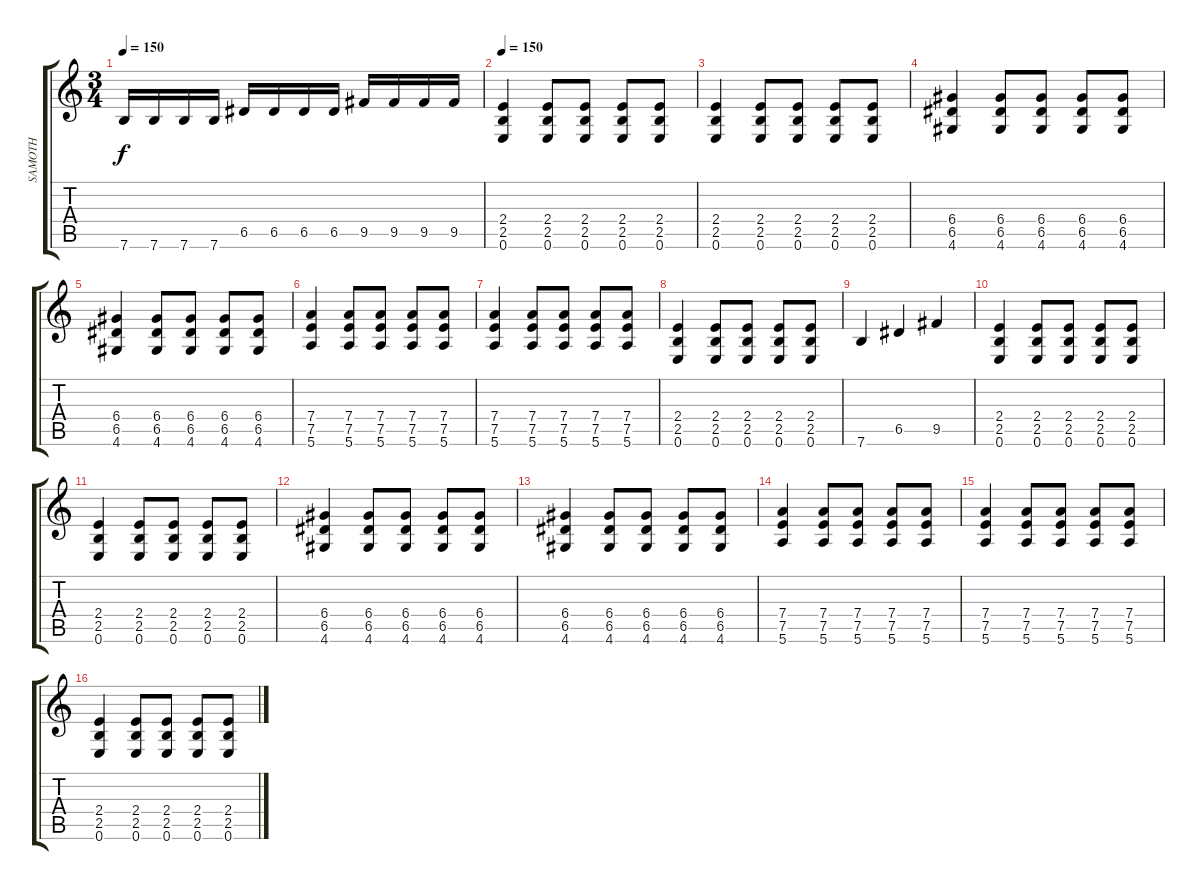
\track ("SAMOTH" "SAMOTH") {instrument distortionguitar}
\staff {score tabs}
\tuning (E4 B3 G3 D3 A2 E2) {hide}
\ts (3 4)
\tempo 150
\clef g2
\ks c
7.6.16{dy f} 7.6.16 7.6.16 7.6.16 6.5.16 6.5.16 6.5.16 6.5.16 9.5.16 9.5.16 9.5.16 9.5.16 |
\tempo 150
(2.4 2.5 0.6).4 (2.4 2.5 0.6).8 (2.4 2.5 0.6).8 (2.4 2.5 0.6).8 (2.4 2.5 0.6).8 |
(2.4 2.5 0.6).4 (2.4 2.5 0.6).8 (2.4 2.5 0.6).8 (2.4 2.5 0.6).8 (2.4 2.5 0.6).8 |
(6.4 6.5 4.6).4 (6.4 6.5 4.6).8 (6.4 6.5 4.6).8 (6.4 6.5 4.6).8 (6.4 6.5 4.6).8 |
(6.4 6.5 4.6).4 (6.4 6.5 4.6).8 (6.4 6.5 4.6).8 (6.4 6.5 4.6).8 (6.4 6.5 4.6).8 |
(7.4 7.5 5.6).4 (7.4 7.5 5.6).8 (7.4 7.5 5.6).8 (7.4 7.5 5.6).8 (7.4 7.5 5.6).8 |
(7.4 7.5 5.6).4 (7.4 7.5 5.6).8 (7.4 7.5 5.6).8 (7.4 7.5 5.6).8 (7.4 7.5 5.6).8 |
(2.4 2.5 0.6).4 (2.4 2.5 0.6).8 (2.4 2.5 0.6).8 (2.4 2.5 0.6).8 (2.4 2.5 0.6).8 |
7.6.4 6.5.4 9.5.4 |
(2.4 2.5 0.6).4 (2.4 2.5 0.6).8 (2.4 2.5 0.6).8 (2.4 2.5 0.6).8 (2.4 2.5 0.6).8 |
(2.4 2.5 0.6).4 (2.4 2.5 0.6).8 (2.4 2.5 0.6).8 (2.4 2.5 0.6).8 (2.4 2.5 0.6).8 |
(6.4 6.5 4.6).4 (6.4 6.5 4.6).8 (6.4 6.5 4.6).8 (6.4 6.5 4.6).8 (6.4 6.5 4.6).8 |
(6.4 6.5 4.6).4 (6.4 6.5 4.6).8 (6.4 6.5 4.6).8 (6.4 6.5 4.6).8 (6.4 6.5 4.6).8 |
(7.4 7.5 5.6).4 (7.4 7.5 5.6).8 (7.4 7.5 5.6).8 (7.4 7.5 5.6).8 (7.4 7.5 5.6).8 |
(7.4 7.5 5.6).4 (7.4 7.5 5.6).8 (7.4 7.5 5.6).8 (7.4 7.5 5.6).8 (7.4 7.5 5.6).8 |
(2.4 2.5 0.6).4 (2.4 2.5 0.6).8 (2.4 2.5 0.6).8 (2.4 2.5 0.6).8 (2.4 2.5 0.6).8
